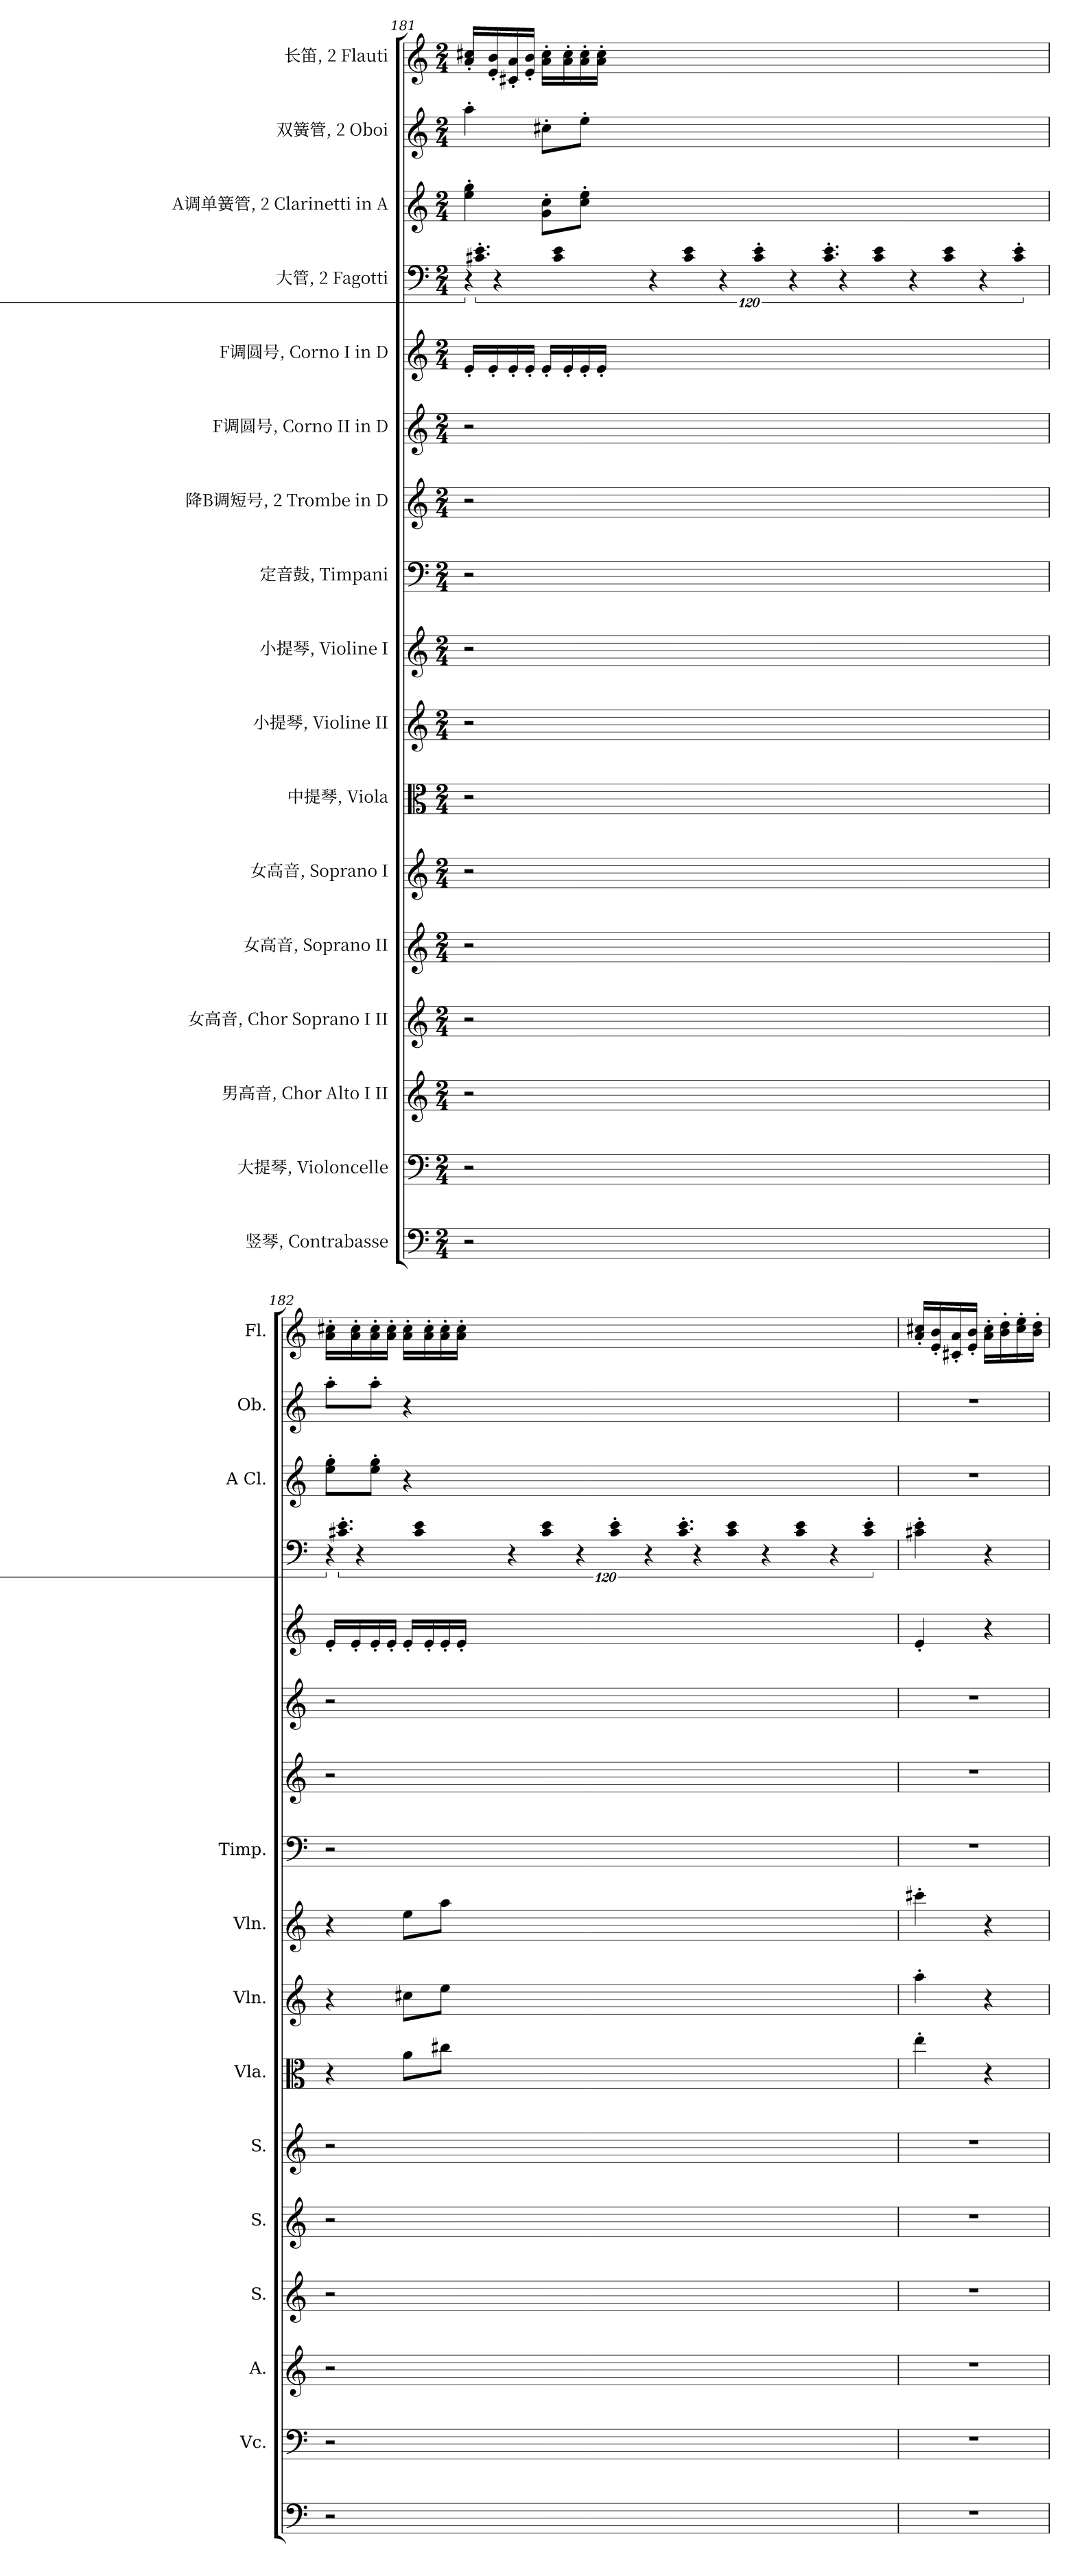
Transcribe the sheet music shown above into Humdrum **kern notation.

**kern	**kern	**kern	**kern	**kern	**kern	**kern	**kern	**kern	**kern	**kern	**kern	**kern	**kern	**kern	**kern	**kern
*part17	*part16	*part15	*part14	*part13	*part12	*part11	*part10	*part9	*part8	*part7	*part6	*part5	*part4	*part3	*part2	*part1
*staff17	*staff16	*staff15	*staff14	*staff13	*staff12	*staff11	*staff10	*staff9	*staff8	*staff7	*staff6	*staff5	*staff4	*staff3	*staff2	*staff1
*I"竖琴, Contrabasse	*I"大提琴, Violoncelle	*I"男高音, Chor Alto I II	*I"女高音, Chor Soprano I II	*I"女高音, Soprano II	*I"女高音, Soprano I	*I"中提琴, Viola	*I"小提琴, Violine II	*I"小提琴, Violine I	*I"定音鼓, Timpani	*I"降B调短号, 2 Trombe in D	*I"F调圆号, Corno II in D	*I"F调圆号, Corno I in D	*I"大管, 2 Fagotti	*I"A调单簧管, 2 Clarinetti in A	*I"双簧管, 2 Oboi	*I"长笛, 2 Flauti
*	*I'Vc.	*I'A.	*I'S.	*I'S.	*I'S.	*I'Vla.	*I'Vln.	*I'Vln.	*I'Timp.	*	*	*	*	*I'A Cl.	*I'Ob.	*I'Fl.
*clefF4	*clefF4	*clefG2	*clefG2	*clefG2	*clefG2	*clefC3	*clefG2	*clefG2	*clefF4	*clefG2	*clefG2	*clefG2	*clefF4	*clefG2	*clefG2	*clefG2
*	*	*	*	*	*	*	*	*	*	*ITrd1c2	*ITrd4c7	*ITrd4c7	*	*ITrd2c3	*	*
*k[]	*k[]	*k[]	*k[]	*k[]	*k[]	*k[]	*k[]	*k[]	*k[]	*k[b-e-]	*k[b-]	*k[b-]	*k[]	*k[f#c#g#]	*k[]	*k[]
*M2/4	*M2/4	*M2/4	*M2/4	*M2/4	*M2/4	*M2/4	*M2/4	*M2/4	*M2/4	*M2/4	*M2/4	*M2/4	*M2/4	*M2/4	*M2/4	*M2/4
*MM85	*MM85	*MM85	*MM85	*MM85	*MM85	*MM85	*MM85	*MM85	*MM85	*MM85	*MM85	*MM85	*MM85	*MM85	*MM85	*MM85
=181	=181	=181	=181	=181	=181	=181	=181	=181	=181	=181	=181	=181	=181	=181	=181	=181
!	!	!	!	!	!	!	!	!	!	!	!	!	!LO:N:vis=64	!	!	!
2r	2r	2r	2r	2r	2r	2r	2r	2r	2r	2r	2r	16A'/LL	960%17r	4cc#\' 4ee\'	4aa'\	16a/' 16cc#X/'LL
!	!	!	!	!	!	!	!	!	!	!	!	!	!LO:N:vis=32.	!	!	!
.	.	.	.	.	.	.	.	.	.	.	.	.	1920%103c#X\' 1920%103e\'	.	.	.
.	.	.	.	.	.	.	.	.	.	.	.	16A'/	.	.	.	16e/' 16b/'
!	!	!	!	!	!	!	!	!	!	!	!	!	!LO:N:vis=64	!	!	!
.	.	.	.	.	.	.	.	.	.	.	.	.	960%17r	.	.	.
!	!	!	!	!	!	!	!	!	!	!	!	!	!LO:N:vis=256%9	!	!	!
.	.	.	.	.	.	.	.	.	.	.	.	.	960%17c#\ 960%17e\	.	.	.
.	.	.	.	.	.	.	.	.	.	.	.	.	1920ryy	.	.	.
!	!	!	!	!	!	!	!	!	!	!	!	!	!LO:N:vis=32	!	!	!
.	.	.	.	.	.	.	.	.	.	.	.	.	640%23r	.	.	.
.	.	.	.	.	.	.	.	.	.	.	.	16A'/	.	.	.	16c#X/' 16a/'
!	!	!	!	!	!	!	!	!	!	!	!	!	!LO:N:vis=32	!	!	!
.	.	.	.	.	.	.	.	.	.	.	.	.	640%23c#\ 640%23e\	.	.	.
!	!	!	!	!	!	!	!	!	!	!	!	!	!LO:N:vis=32	!	!	!
.	.	.	.	.	.	.	.	.	.	.	.	.	640%23r	.	.	.
.	.	.	.	.	.	.	.	.	.	.	.	16A'/JJ	.	.	.	16e/' 16b/'JJ
!	!	!	!	!	!	!	!	!	!	!	!	!	!LO:N:vis=32	!	!	!
.	.	.	.	.	.	.	.	.	.	.	.	.	640%23c#\' 640%23e\'	.	.	.
*	*	*	*	*	*	*	*	*	*	*	*	*	*	*	*	*MM90
.	.	.	.	.	.	.	.	.	.	.	.	16A'/LL	.	8e\' 8a\'L	8cc#X'\L	16a\' 16cc#\'LL
!	!	!	!	!	!	!	!	!	!	!	!	!	!LO:N:vis=64	!	!	!
.	.	.	.	.	.	.	.	.	.	.	.	.	960%17r	.	.	.
!	!	!	!	!	!	!	!	!	!	!	!	!	!LO:N:vis=32.	!	!	!
.	.	.	.	.	.	.	.	.	.	.	.	.	1920%103c#\' 1920%103e\'	.	.	.
.	.	.	.	.	.	.	.	.	.	.	.	16A'/	.	.	.	16a\' 16cc#\'
!	!	!	!	!	!	!	!	!	!	!	!	!	!LO:N:vis=64	!	!	!
.	.	.	.	.	.	.	.	.	.	.	.	.	960%17r	.	.	.
!	!	!	!	!	!	!	!	!	!	!	!	!	!LO:N:vis=256%9	!	!	!
.	.	.	.	.	.	.	.	.	.	.	.	.	960%17c#\ 960%17e\	.	.	.
!	!	!	!	!	!	!	!	!	!	!	!	!	!LO:N:vis=32	!	!	!
.	.	.	.	.	.	.	.	.	.	.	.	.	640%23r	.	.	.
.	.	.	.	.	.	.	.	.	.	.	.	16A'/	.	8a\' 8cc#\'J	8ee'\J	16a\' 16cc#\'
!	!	!	!	!	!	!	!	!	!	!	!	!	!LO:N:vis=32	!	!	!
.	.	.	.	.	.	.	.	.	.	.	.	.	640%23c#\ 640%23e\	.	.	.
!	!	!	!	!	!	!	!	!	!	!	!	!	!LO:N:vis=32	!	!	!
.	.	.	.	.	.	.	.	.	.	.	.	.	640%23r	.	.	.
.	.	.	.	.	.	.	.	.	.	.	.	16A'/JJ	.	.	.	16a\' 16cc#\'JJ
!	!	!	!	!	!	!	!	!	!	!	!	!	!LO:N:vis=32	!	!	!
.	.	.	.	.	.	.	.	.	.	.	.	.	640%23c#\' 640%23e\'	.	.	.
640ryy	640ryy	640ryy	640ryy	640ryy	640ryy	640ryy	640ryy	640ryy	640ryy	640ryy	640ryy	640ryy	.	640ryy	640ryy	640ryy
!!LO:PB:g=z
=182	=182	=182	=182	=182	=182	=182	=182	=182	=182	=182	=182	=182	=182	=182	=182	=182
*	*	*	*	*	*	*	*	*	*	*	*	*	*	*	*	*MM85
!	!	!	!	!	!	!	!	!	!	!	!	!	!LO:N:vis=64	!	!	!
2r	2r	2r	2r	2r	2r	4r	4r	4r	2r	2r	2r	16A'/LL	960%17r	8cc#\' 8ee\'L	8aa'\L	16a\' 16cc#X\'LL
!	!	!	!	!	!	!	!	!	!	!	!	!	!LO:N:vis=32.	!	!	!
.	.	.	.	.	.	.	.	.	.	.	.	.	1920%103c#X\' 1920%103e\'	.	.	.
.	.	.	.	.	.	.	.	.	.	.	.	16A'/	.	.	.	16a\' 16cc#\'
!	!	!	!	!	!	!	!	!	!	!	!	!	!LO:N:vis=64	!	!	!
.	.	.	.	.	.	.	.	.	.	.	.	.	960%17r	.	.	.
!	!	!	!	!	!	!	!	!	!	!	!	!	!LO:N:vis=256%9	!	!	!
.	.	.	.	.	.	.	.	.	.	.	.	.	960%17c#\ 960%17e\	.	.	.
.	.	.	.	.	.	.	.	.	.	.	.	.	1920ryy	.	.	.
!	!	!	!	!	!	!	!	!	!	!	!	!	!LO:N:vis=32	!	!	!
.	.	.	.	.	.	.	.	.	.	.	.	.	640%23r	.	.	.
.	.	.	.	.	.	.	.	.	.	.	.	16A'/	.	8cc#\' 8ee\'J	8aa'\J	16a\' 16cc#\'
!	!	!	!	!	!	!	!	!	!	!	!	!	!LO:N:vis=32	!	!	!
.	.	.	.	.	.	.	.	.	.	.	.	.	640%23c#\ 640%23e\	.	.	.
!	!	!	!	!	!	!	!	!	!	!	!	!	!LO:N:vis=32	!	!	!
.	.	.	.	.	.	.	.	.	.	.	.	.	640%23r	.	.	.
.	.	.	.	.	.	.	.	.	.	.	.	16A'/JJ	.	.	.	16a\' 16cc#\'JJ
!	!	!	!	!	!	!	!	!	!	!	!	!	!LO:N:vis=32	!	!	!
.	.	.	.	.	.	.	.	.	.	.	.	.	640%23c#\' 640%23e\'	.	.	.
*	*	*	*	*	*	*	*	*	*	*	*	*	*	*	*	*MM89
.	.	.	.	.	.	8a\L	8cc#X\L	8ee\L	.	.	.	16A'/LL	.	4r	4r	16a\' 16cc#\'LL
!	!	!	!	!	!	!	!	!	!	!	!	!	!LO:N:vis=64	!	!	!
.	.	.	.	.	.	.	.	.	.	.	.	.	960%17r	.	.	.
!	!	!	!	!	!	!	!	!	!	!	!	!	!LO:N:vis=32.	!	!	!
.	.	.	.	.	.	.	.	.	.	.	.	.	1920%103c#\' 1920%103e\'	.	.	.
.	.	.	.	.	.	.	.	.	.	.	.	16A'/	.	.	.	16a\' 16cc#\'
!	!	!	!	!	!	!	!	!	!	!	!	!	!LO:N:vis=64	!	!	!
.	.	.	.	.	.	.	.	.	.	.	.	.	960%17r	.	.	.
!	!	!	!	!	!	!	!	!	!	!	!	!	!LO:N:vis=256%9	!	!	!
.	.	.	.	.	.	.	.	.	.	.	.	.	960%17c#\ 960%17e\	.	.	.
!	!	!	!	!	!	!	!	!	!	!	!	!	!LO:N:vis=32	!	!	!
.	.	.	.	.	.	.	.	.	.	.	.	.	640%23r	.	.	.
.	.	.	.	.	.	8cc#X\J	8ee\J	8aa\J	.	.	.	16A'/	.	.	.	16a\' 16cc#\'
!	!	!	!	!	!	!	!	!	!	!	!	!	!LO:N:vis=32	!	!	!
.	.	.	.	.	.	.	.	.	.	.	.	.	640%23c#\ 640%23e\	.	.	.
!	!	!	!	!	!	!	!	!	!	!	!	!	!LO:N:vis=32	!	!	!
.	.	.	.	.	.	.	.	.	.	.	.	.	640%23r	.	.	.
.	.	.	.	.	.	.	.	.	.	.	.	16A'/JJ	.	.	.	16a\' 16cc#\'JJ
!	!	!	!	!	!	!	!	!	!	!	!	!	!LO:N:vis=32	!	!	!
.	.	.	.	.	.	.	.	.	.	.	.	.	640%23c#\' 640%23e\'	.	.	.
640ryy	640ryy	640ryy	640ryy	640ryy	640ryy	640ryy	640ryy	640ryy	640ryy	640ryy	640ryy	640ryy	.	640ryy	640ryy	640ryy
=183	=183	=183	=183	=183	=183	=183	=183	=183	=183	=183	=183	=183	=183	=183	=183	=183
*	*	*	*	*	*	*	*	*	*	*	*	*	*	*	*	*MM82
2r	2r	2r	2r	2r	2r	4ee'\	4aa'\	4ccc#X'\	2r	2r	2r	4A'/	4c#X\' 4e\'	2r	2r	16a/' 16cc#X/'LL
.	.	.	.	.	.	.	.	.	.	.	.	.	.	.	.	16e/' 16b/'
.	.	.	.	.	.	.	.	.	.	.	.	.	.	.	.	16c#X/' 16a/'
.	.	.	.	.	.	.	.	.	.	.	.	.	.	.	.	16e/' 16b/'JJ
*	*	*	*	*	*	*	*	*	*	*	*	*	*	*	*	*MM86
.	.	.	.	.	.	4r	4r	4r	.	.	.	4r	4r	.	.	16a\' 16cc#\'LL
.	.	.	.	.	.	.	.	.	.	.	.	.	.	.	.	16b\' 16dd\'
.	.	.	.	.	.	.	.	.	.	.	.	.	.	.	.	16cc#\' 16ee\'
.	.	.	.	.	.	.	.	.	.	.	.	.	.	.	.	16b\' 16dd\'JJ
=	=	=	=	=	=	=	=	=	=	=	=	=	=	=	=	=
*-	*-	*-	*-	*-	*-	*-	*-	*-	*-	*-	*-	*-	*-	*-	*-	*-
